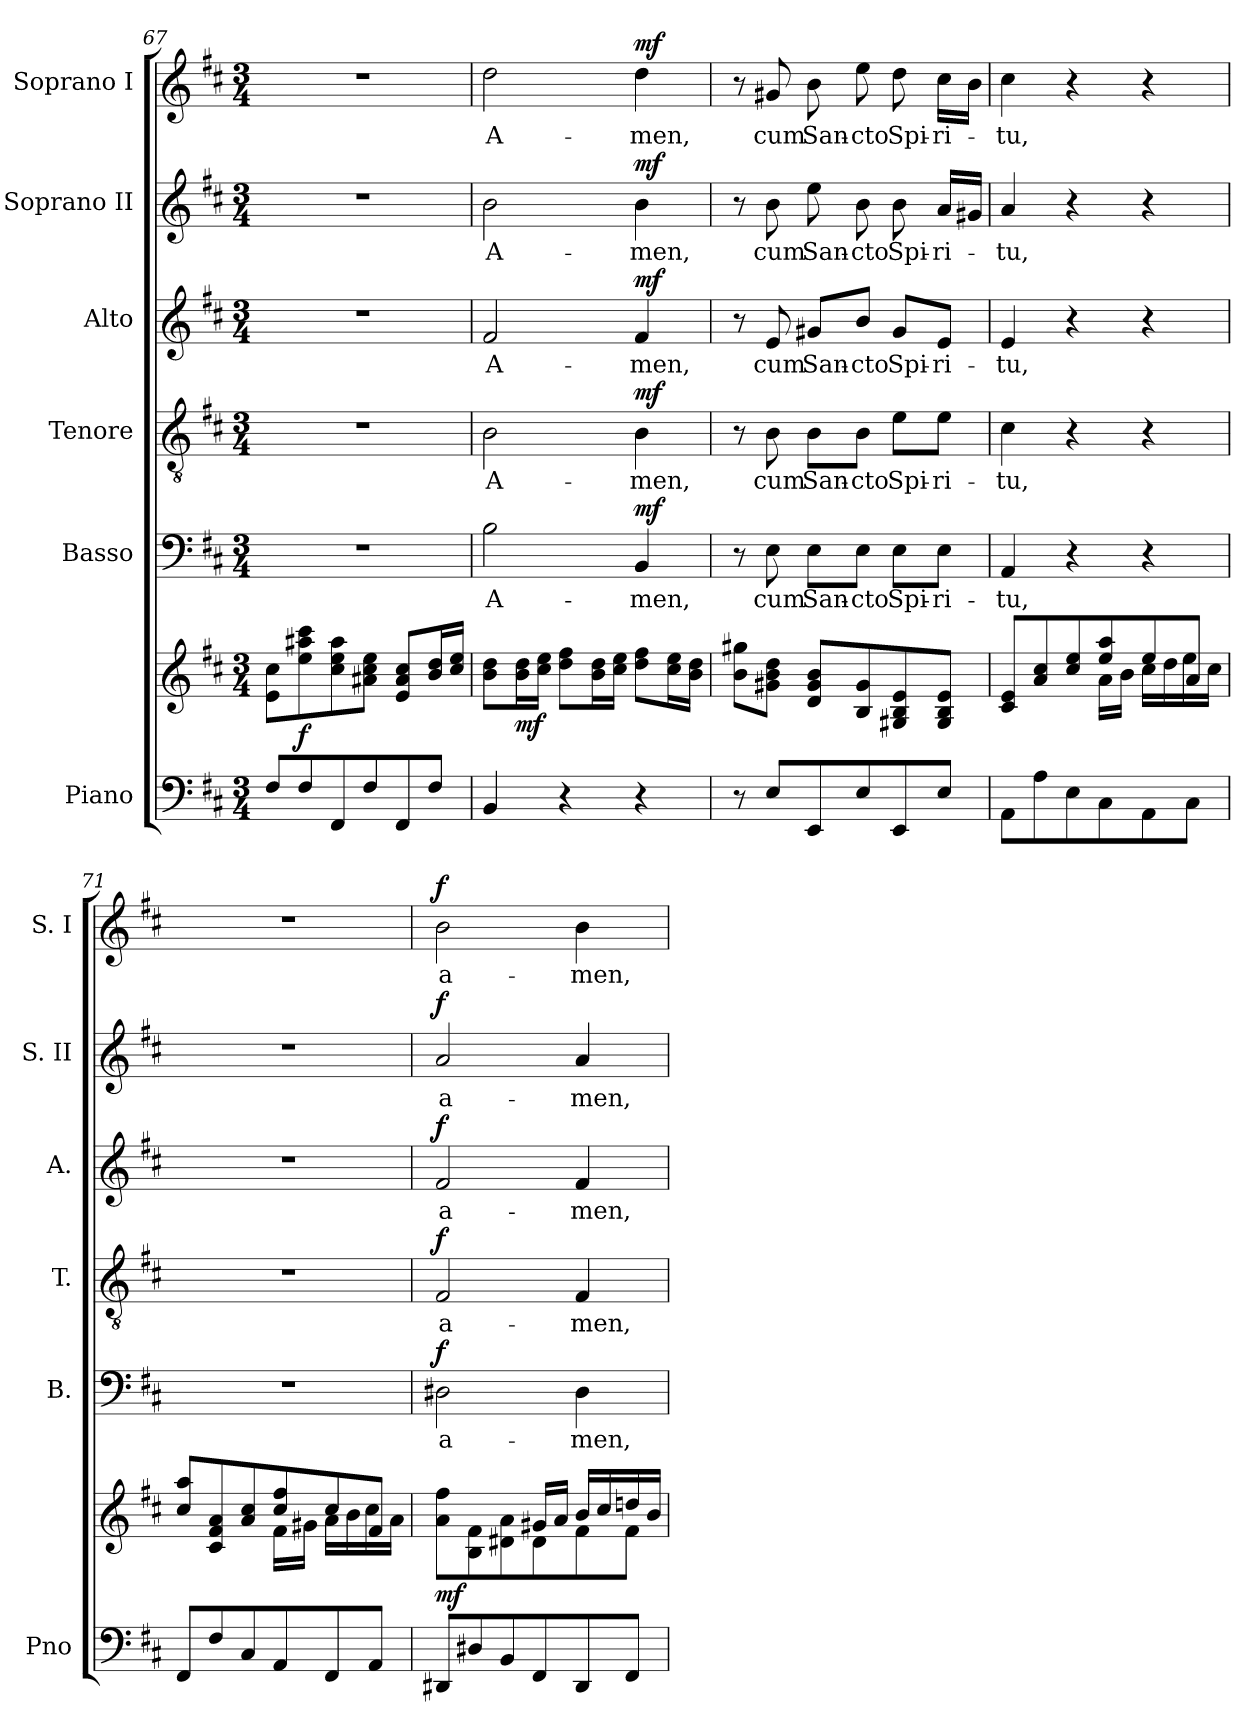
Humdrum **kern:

**kern	**kern	**dynam	**kern	**text	**dynam	**kern	**text	**dynam	**kern	**text	**dynam	**kern	**text	**dynam	**kern	**text	**dynam
*part6	*part6	*part6	*part5	*part5	*part5	*part4	*part4	*part4	*part3	*part3	*part3	*part2	*part2	*part2	*part1	*part1	*part1
*staff7	*staff6	*staff6/7	*staff5	*staff5	*staff5	*staff4	*staff4	*staff4	*staff3	*staff3	*staff3	*staff2	*staff2	*staff2	*staff1	*staff1	*staff1
*I"Piano	*	*	*I"Basso	*	*	*I"Tenore	*	*	*I"Alto	*	*	*I"Soprano II	*	*	*I"Soprano I	*	*
*I'Pno	*	*	*I'B.	*	*	*I'T.	*	*	*I'A.	*	*	*I'S. II	*	*	*I'S. I	*	*
!!LO:PB:g=z
*clefF4	*clefG2	*	*clefF4	*	*	*clefGv2	*	*	*clefG2	*	*	*clefG2	*	*	*clefG2	*	*
*ITrd1c1	*ITrd1c1	*	*ITrd1c1	*	*	*ITrd1c1	*	*	*ITrd1c1	*	*	*ITrd1c1	*	*	*ITrd1c1	*	*
*k[f#c#g#d#a#e#b#]	*k[f#c#g#d#a#e#b#]	*	*k[f#c#g#d#a#e#b#]	*	*	*k[f#c#g#d#a#e#b#]	*	*	*k[f#c#g#d#a#e#b#]	*	*	*k[f#c#g#d#a#e#b#]	*	*	*k[f#c#g#d#a#e#b#]	*	*
*M3/4	*M3/4	*	*M3/4	*	*	*M3/4	*	*	*M3/4	*	*	*M3/4	*	*	*M3/4	*	*
=67	=67	=67	=67	=67	=67	=67	=67	=67	=67	=67	=67	=67	=67	=67	=67	=67	=67
8E#/L	8d#\ 8b#\L	.	2.r	.	.	2.r	.	.	2.r	.	.	2.r	.	.	2.r	.	.
!	!	!LO:DY:b	!	!	!	!	!	!	!	!	!	!	!	!	!	!	!
8E#/	8dd#\ 8gg##X\ 8bb#\	f	.	.	.	.	.	.	.	.	.	.	.	.	.	.	.
8EE#/	8b#\ 8dd#\ 8gg##\	.	.	.	.	.	.	.	.	.	.	.	.	.	.	.	.
8E#/	8g##X\ 8b#\ 8dd#\J	.	.	.	.	.	.	.	.	.	.	.	.	.	.	.	.
8EE#/	8d#/ 8g##/ 8b#/L	.	.	.	.	.	.	.	.	.	.	.	.	.	.	.	.
8E#/J	16a#/ 16cc#/L	.	.	.	.	.	.	.	.	.	.	.	.	.	.	.	.
.	16b#/ 16dd#/JJ	.	.	.	.	.	.	.	.	.	.	.	.	.	.	.	.
=68	=68	=68	=68	=68	=68	=68	=68	=68	=68	=68	=68	=68	=68	=68	=68	=68	=68
!	!	!	!	!LO:LY:b	!	!	!LO:LY:b	!	!	!LO:LY:b	!	!	!LO:LY:b	!	!	!LO:LY:b	!
4AA#/	8a#\ 8cc#\L	.	2A#\	A-	.	2A#\	A-	.	2e#/	A-	.	2a#\	A-	.	2cc#\	A-	.
!	!	!LO:DY:b	!	!	!	!	!	!	!	!	!	!	!	!	!	!	!
.	16a#\ 16cc#\L	mf	.	.	.	.	.	.	.	.	.	.	.	.	.	.	.
.	16b#\ 16dd#\JJ	.	.	.	.	.	.	.	.	.	.	.	.	.	.	.	.
4r	8cc#\ 8ee#\L	.	.	.	.	.	.	.	.	.	.	.	.	.	.	.	.
.	16a#\ 16cc#\L	.	.	.	.	.	.	.	.	.	.	.	.	.	.	.	.
.	16b#\ 16dd#\JJ	.	.	.	.	.	.	.	.	.	.	.	.	.	.	.	.
!	!	!	!	!LO:LY:b	!LO:DY:b	!	!LO:LY:b	!LO:DY:b	!	!LO:LY:b	!LO:DY:b	!	!LO:LY:b	!LO:DY:b	!	!LO:LY:b	!LO:DY:b
4r	8cc#\ 8ee#\L	.	4AA#/	-men,	mf	4A#\	-men,	mf	4e#/	-men,	mf	4a#\	-men,	mf	4cc#\	-men,	mf
.	16b#\ 16dd#\L	.	.	.	.	.	.	.	.	.	.	.	.	.	.	.	.
.	16a#\ 16cc#\JJ	.	.	.	.	.	.	.	.	.	.	.	.	.	.	.	.
=69	=69	=69	=69	=69	=69	=69	=69	=69	=69	=69	=69	=69	=69	=69	=69	=69	=69
8r	8a#\ 8ff##X\L	.	8r	.	.	8r	.	.	8r	.	.	8r	.	.	8r	.	.
!	!	!	!	!LO:LY:b	!	!	!LO:LY:b	!	!	!LO:LY:b	!	!	!LO:LY:b	!	!	!LO:LY:b	!
8D#/L	8f##X\ 8a#\ 8cc#\J	.	8D#\	cum	.	8A#\	cum	.	8d#/	cum	.	8a#\	cum	.	8f##X/	cum	.
!	!	!	!	!LO:LY:b	!	!	!LO:LY:b	!	!	!LO:LY:b	!	!	!LO:LY:b	!	!	!LO:LY:b	!
8DD#/	8c#/ 8f##/ 8a#/L	.	8D#\L	San-	.	8A#\L	San-	.	8f##X/L	San-	.	8dd#\	San-	.	8a#\	San-	.
!	!	!	!	!LO:LY:b	!	!	!LO:LY:b	!	!	!LO:LY:b	!	!	!LO:LY:b	!	!	!LO:LY:b	!
8D#/	8A#/ 8f##/	.	8D#\J	-cto	.	8A#\J	-cto	.	8a#/J	-cto	.	8a#\	-cto	.	8dd#\	-cto	.
!	!	!	!	!LO:LY:b	!	!	!LO:LY:b	!	!	!LO:LY:b	!	!	!LO:LY:b	!	!	!LO:LY:b	!
8DD#/	8F##X/ 8A#/ 8d#/	.	8D#\L	Spi-	.	8d#\L	Spi-	.	8f##/L	Spi-	.	8a#\	Spi-	.	8cc#\	Spi-	.
!	!	!	!	!LO:LY:b	!	!	!LO:LY:b	!	!	!LO:LY:b	!	!	!LO:LY:b	!	!	!LO:LY:b	!
8D#/J	8F##/ 8A#/ 8d#/J	.	8D#\J	-ri-	.	8d#\J	-ri-	.	8d#/J	-ri-	.	16g#/LL	-ri-	.	16b#\LL	-ri-	.
.	.	.	.	.	.	.	.	.	.	.	.	16f##X/JJ	.	.	16a#\JJ	.	.
=70	=70	=70	=70	=70	=70	=70	=70	=70	=70	=70	=70	=70	=70	=70	=70	=70	=70
*	*^	*	*	*	*	*	*	*	*	*	*	*	*	*	*	*	*
!	!	!	!	!	!LO:LY:b	!	!	!LO:LY:b	!	!	!LO:LY:b	!	!	!LO:LY:b	!	!	!LO:LY:b	!
8GG#\L	8B#/ 8d#/L	4.ryy	.	4GG#/	-tu,	.	4B#\	-tu,	.	4d#/	-tu,	.	4g#/	-tu,	.	4b#\	-tu,	.
8G#\	8g#/ 8b#/	.	.	.	.	.	.	.	.	.	.	.	.	.	.	.	.	.
8D#\	8b#/ 8dd#/	.	.	4r	.	.	4r	.	.	4r	.	.	4r	.	.	4r	.	.
8BB#\	8dd#/ 8gg#/	16g#\LL	.	.	.	.	.	.	.	.	.	.	.	.	.	.	.	.
.	.	16a#\JJ	.	.	.	.	.	.	.	.	.	.	.	.	.	.	.	.
8GG#\	8dd#/	16b#\LL	.	4r	.	.	4r	.	.	4r	.	.	4r	.	.	4r	.	.
.	.	16cc#\	.	.	.	.	.	.	.	.	.	.	.	.	.	.	.	.
8BB#\J	8g#/J	16dd#\	.	.	.	.	.	.	.	.	.	.	.	.	.	.	.	.
.	.	16b#\JJ	.	.	.	.	.	.	.	.	.	.	.	.	.	.	.	.
=71	=71	=71	=71	=71	=71	=71	=71	=71	=71	=71	=71	=71	=71	=71	=71	=71	=71	=71
8EE#/L	8b#/ 8gg#/L	4.ryy	.	2.r	.	.	2.r	.	.	2.r	.	.	2.r	.	.	2.r	.	.
8E#/	8B#/ 8e#/ 8g#/	.	.	.	.	.	.	.	.	.	.	.	.	.	.	.	.	.
8BB#/	8g#/ 8b#/	.	.	.	.	.	.	.	.	.	.	.	.	.	.	.	.	.
8GG#/	8b#/ 8ee#/	16e#\LL	.	.	.	.	.	.	.	.	.	.	.	.	.	.	.	.
.	.	16f##X\JJ	.	.	.	.	.	.	.	.	.	.	.	.	.	.	.	.
8EE#/	8b#/	16g#\LL	.	.	.	.	.	.	.	.	.	.	.	.	.	.	.	.
.	.	16a#\	.	.	.	.	.	.	.	.	.	.	.	.	.	.	.	.
8GG#/J	8e#/J	16b#\	.	.	.	.	.	.	.	.	.	.	.	.	.	.	.	.
.	.	16g#\JJ	.	.	.	.	.	.	.	.	.	.	.	.	.	.	.	.
!!LO:LB:g=z
=72	=72	=72	=72	=72	=72	=72	=72	=72	=72	=72	=72	=72	=72	=72	=72	=72	=72	=72
!	!	!	!LO:DY:b	!	!LO:LY:b	!LO:DY:b	!	!LO:LY:b	!LO:DY:b	!	!LO:LY:b	!LO:DY:b	!	!LO:LY:b	!LO:DY:b	!	!LO:LY:b	!LO:DY:b
8CC##X/L	8g#\ 8ee#\L	4.ryy	mf	2C##X\	a-	f	2E#/	a-	f	2e#/	a-	f	2g#/	a-	f	2a#\	a-	f
8C##X/	8A#\ 8e#\	.	.	.	.	.	.	.	.	.	.	.	.	.	.	.	.	.
8AA#/	8c##X\ 8g#\	.	.	.	.	.	.	.	.	.	.	.	.	.	.	.	.	.
8EE#/	8c##\	16f##X/LL	.	.	.	.	.	.	.	.	.	.	.	.	.	.	.	.
.	.	16g#/JJ	.	.	.	.	.	.	.	.	.	.	.	.	.	.	.	.
!	!	!	!	!	!LO:LY:b	!	!	!LO:LY:b	!	!	!LO:LY:b	!	!	!LO:LY:b	!	!	!LO:LY:b	!
8CC##/	8e#\	16a#/LL	.	4C##\	-men,	.	4E#/	-men,	.	4e#/	-men,	.	4g#/	-men,	.	4a#\	-men,	.
.	.	16b#/	.	.	.	.	.	.	.	.	.	.	.	.	.	.	.	.
8EE#/J	8e#\J	16cc#X/	.	.	.	.	.	.	.	.	.	.	.	.	.	.	.	.
.	.	16a#/JJ	.	.	.	.	.	.	.	.	.	.	.	.	.	.	.	.
*	*v	*v	*	*	*	*	*	*	*	*	*	*	*	*	*	*	*	*
=	=	=	=	=	=	=	=	=	=	=	=	=	=	=	=	=	=
*-	*-	*-	*-	*-	*-	*-	*-	*-	*-	*-	*-	*-	*-	*-	*-	*-	*-
